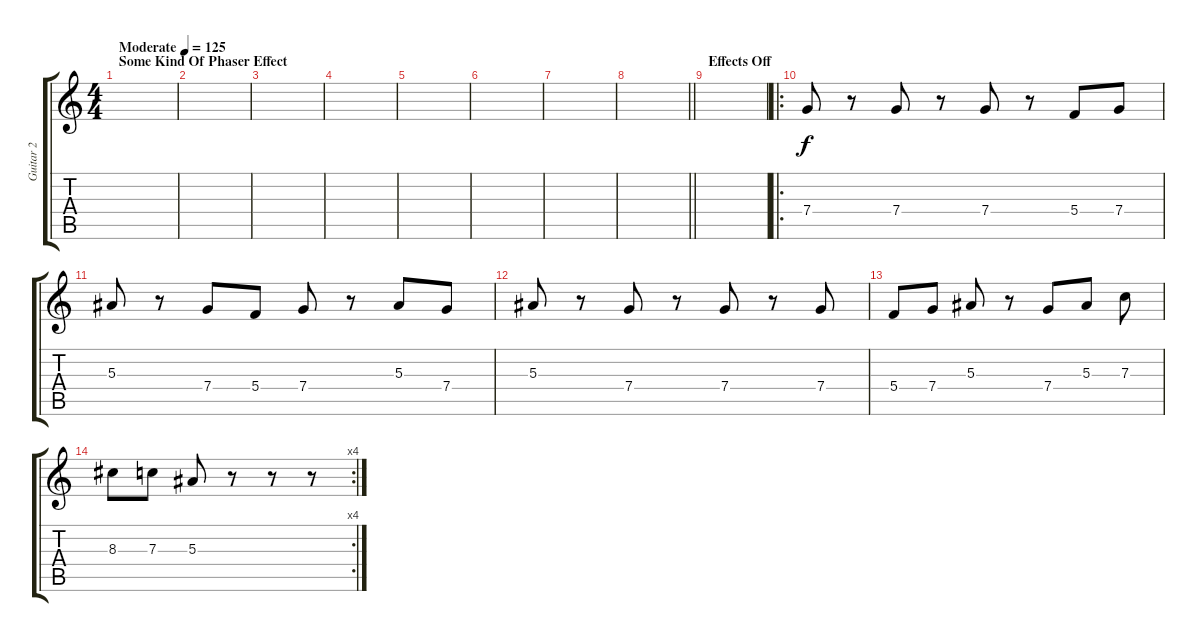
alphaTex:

\track ("Guitar 2" "Guitar 2") {instrument distortionguitar}
\staff {score tabs}
\tuning (D4 A3 F3 C3 G2 C2) {hide}
\ts (4 4)
\section ("" "Some Kind Of Phaser Effect")
\tempo (125 "Moderate")
\clef g2
\ks c
|
|
|
|
|
|
|
\barLineRight lightlight
|
\section ("" "Effects Off")
|
\ro
7.4.8 r.8 7.4.8 r.8 7.4.8 r.8 5.4.8 7.4.8 |
5.3.8 r.8 7.4.8 5.4.8 7.4.8 r.8 5.3.8 7.4.8 |
5.3.8 r.8 7.4.8 r.8 7.4.8 r.8 7.4.8 |
5.4.8 7.4.8 5.3.8 r.8 7.4.8 5.3.8 7.3.8 |
\rc 4
8.3.8 7.3.8 5.3.8 r.8 r.8 r.8
